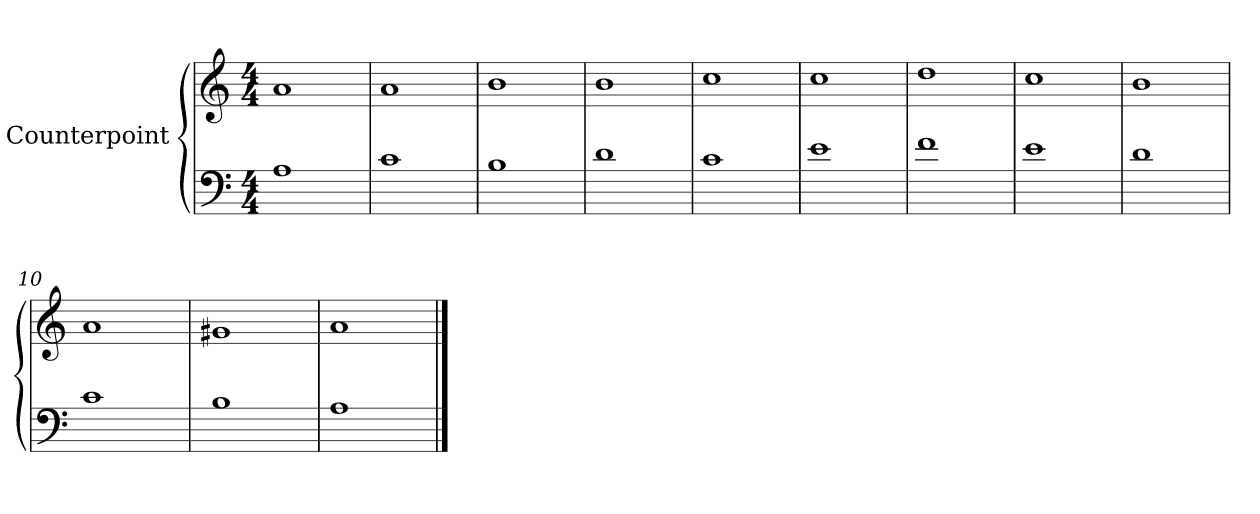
**kern	**kern
*part1	*part1
*staff2	*staff1
*I"Counterpoint	*
*clefF4	*clefG2
*k[]	*k[]
*M4/4	*M4/4
=1	=1
1A	1a
=2	=2
1c	1a
=3	=3
1B	1b
=4	=4
1d	1b
=5	=5
1c	1cc
=6	=6
1e	1cc
=7	=7
1f	1dd
=8	=8
1e	1cc
=9	=9
1d	1b
=10	=10
1c	1a
=11	=11
1B	1g#X
=12	=12
1A	1a
==	==
*-	*-
